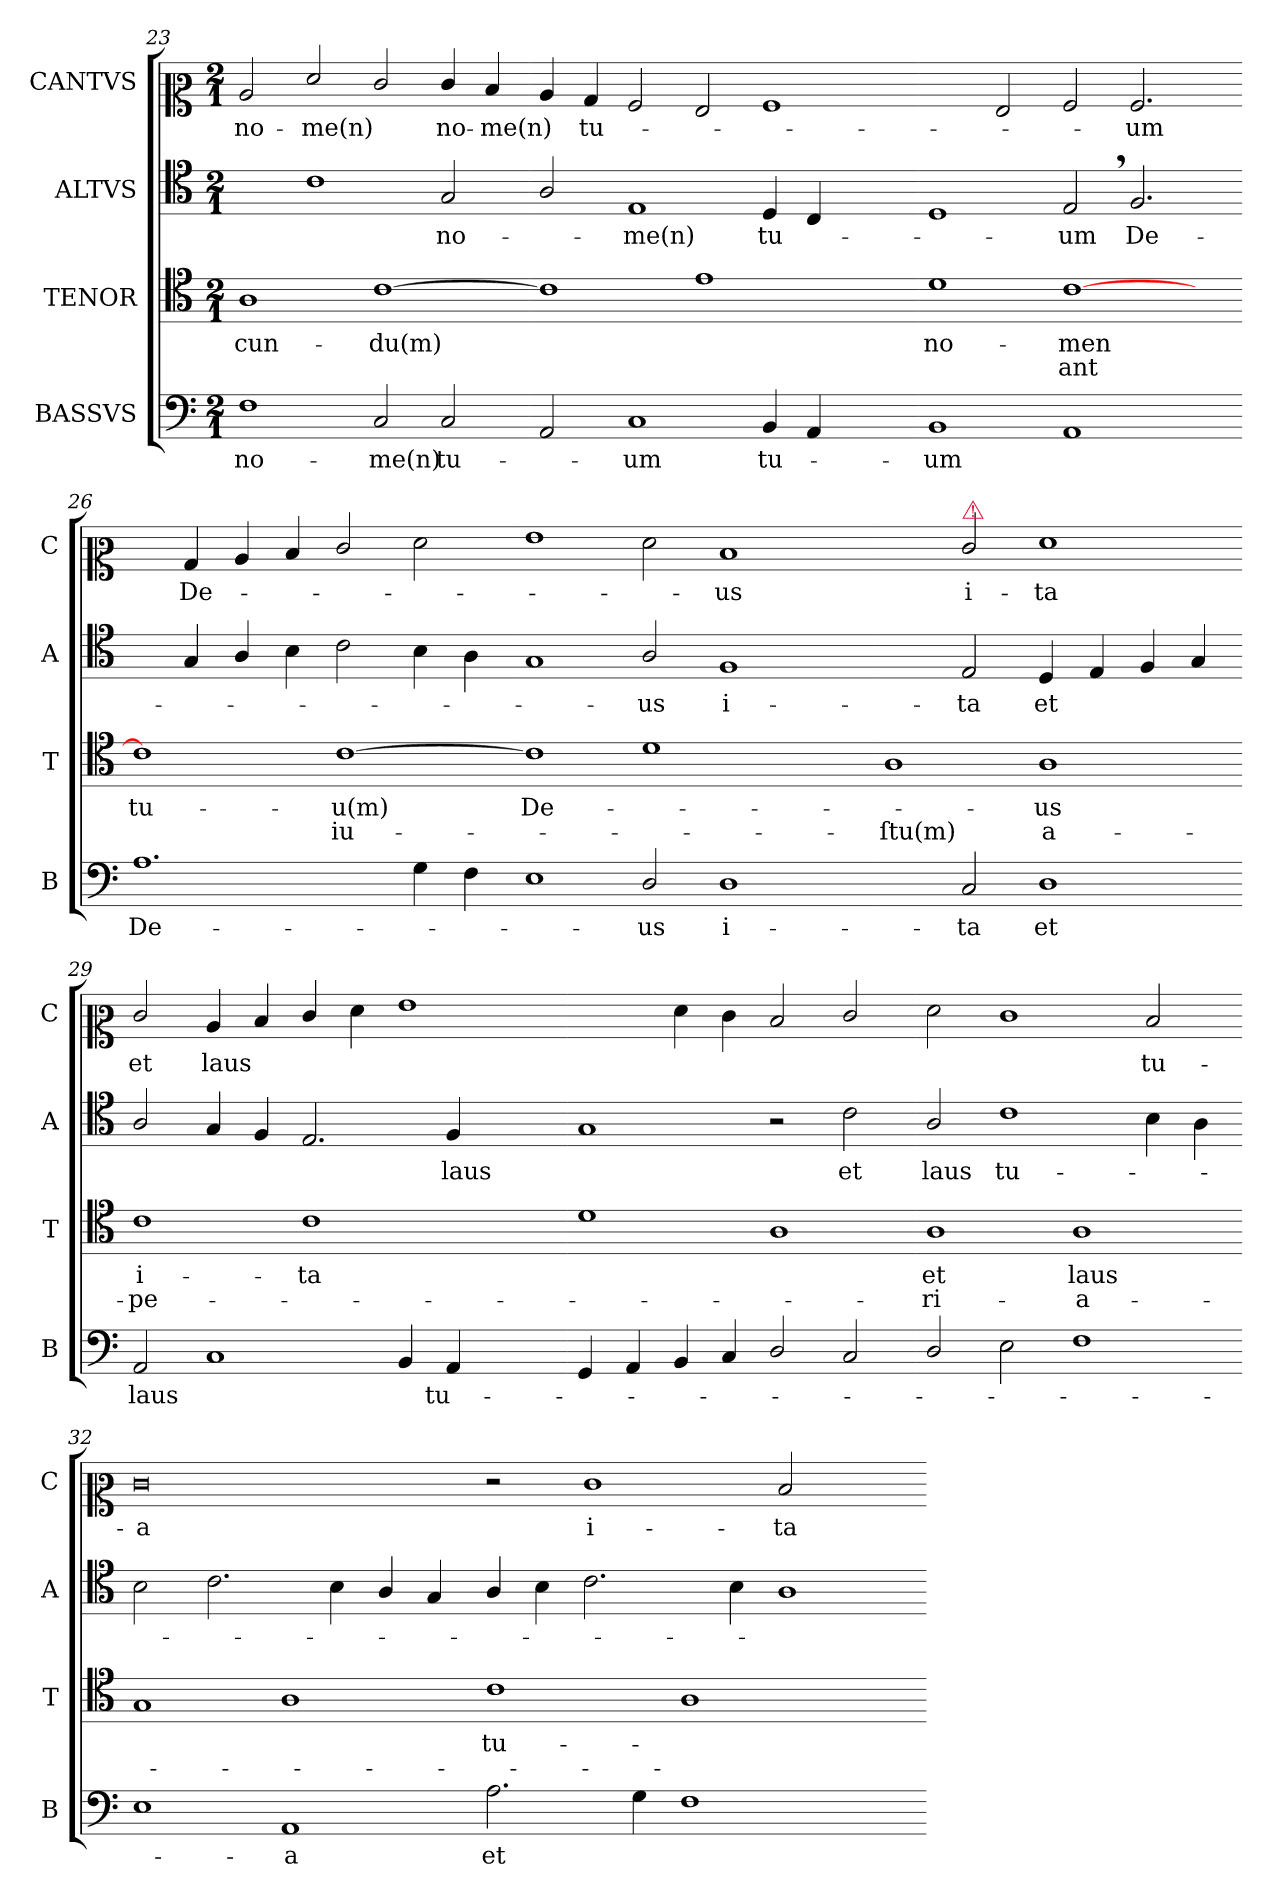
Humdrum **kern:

**kern	**text	**kern	**text	**text	**kern	**text	**kern	**text
*part4	*part4	*part3	*part3	*part3	*part2	*part2	*part1	*part1
*staff4	*staff4	*staff3	*staff3	*staff3	*staff2	*staff2	*staff1	*staff1
*I"BASSVS	*	*I"TENOR	*	*	*I"ALTVS	*	*I"CANTVS	*
*I'B	*	*I'T	*	*	*I'A	*	*I'C	*
*clefF4	*	*clefC4	*	*	*clefC4	*	*clefC2	*
*k[]	*	*k[]	*	*	*k[]	*	*k[]	*
*M2/1	*	*M2/1	*	*	*M2/1	*	*M2/1	*
=23	=23	=23	=23	=23	=23	=23	=23	=23
1F\	no-	1A\	-cun-	.	2ryy	.	2c/	no-
.	.	.	.	.	1c\	.	2f/	-me(n)
2C/	-me(n)	[1c\	-du(m)	.	.	.	2e/	.
!	!LO:LY:i	!	!	!	!	!	!	!
2C/	tu-	.	.	.	2G/	no-	4e/	no-
.	.	.	.	.	.	.	4d/	-me(n)
=24-	=24-	=24-	=24-	=24-	=24-	=24-	=24-	=24-
2AA/	.	1c\]	.	.	2A/	.	4c/	.
.	.	.	.	.	.	.	4B/	tu-
!	!LO:LY:i	!	!	!	!	!	!	!
1C/	-um	.	.	.	1E/	-me(n)	2A/	.
.	.	1e\	.	.	.	.	2G/	.
4BB/	tu-	.	.	.	4D/	tu-	1A/	.
4AA/	.	.	.	.	4C/	.	.	.
2ryy	.	2ryy	.	.	2ryy	.	.	.
=25-	=25-	=25-	=25-	=25-	=25-	=25-	=25-	=25-
1BB/	-um	1d\	no-	.	1D/	.	2ryy	.
.	.	.	.	.	.	.	2G/	.
1AA/	.	[1c\	-men	-ant	2E,/	-um	2A/	.
.	.	.	.	.	2.F/	De-	2.A/	-um
4ryy	.	4ryy	.	.	.	.	.	.
=26-	=26-	=26-	=26-	=26-	=26-	=26-	=26-	=26-
1.A\	De-	1c\]	tu-	.	4ryy	.	4ryy	.
.	.	.	.	.	4G/	.	4B/	De-
.	.	.	.	.	4A/	.	4c/	.
.	.	.	.	.	4B\	.	4d/	.
.	.	[1c\	-u(m)	iu-	2c\	.	2e/	.
4G\	.	.	.	.	4B\	.	2f\	.
4F\	.	.	.	.	4A\	.	.	.
=27-	=27-	=27-	=27-	=27-	=27-	=27-	=27-	=27-
1E\	.	1c\]	De-	.	1G/	.	1g\	.
2D/	-us	1d\	.	.	2A/	-us	2f\	.
1D\	i-	.	.	.	1F/	i-	1d/	-us
.	.	2ryy	.	.	.	.	.	.
=28-	=28-	=28-	=28-	=28-	=28-	=28-	=28-	=28-
2ryy	.	1A\	.	-ſtu(m)	2ryy	.	2ryy	.
!	!	!	!	!	!	!	!LO:TX:a:color=crimson:t=⚠	!
2C/	-ta	.	.	.	2E/	-ta	2e/	i-
1D\	et	1A\	-us	a-	4D/	et	1f\	-ta
.	.	.	.	.	4E/	.	.	.
.	.	.	.	.	4F/	.	.	.
.	.	.	.	.	4G/	.	.	.
=29-	=29-	=29-	=29-	=29-	=29-	=29-	=29-	=29-
2AA/	laus	1c\	i-	-pe-	2A/	.	2e/	et
1C/	.	.	.	.	4G/	.	4c/	laus
.	.	.	.	.	4F/	.	4d/	.
.	.	1c\	-ta	.	2.E/	.	4e/	.
.	.	.	.	.	.	.	4f\	.
4BB/	.	.	.	.	.	.	1g\	.
4AA/	tu-	.	.	.	4F/	laus	.	.
2ryy	.	2ryy	.	.	2ryy	.	.	.
=30-	=30-	=30-	=30-	=30-	=30-	=30-	=30-	=30-
4GG/	.	1d\	.	.	1G/	.	2ryy	.
4AA/	.	.	.	.	.	.	.	.
4BB/	.	.	.	.	.	.	4f\	.
4C/	.	.	.	.	.	.	4e\	.
2D/	.	1A\	.	.	2r	.	2d/	.
2C/	.	.	.	.	2c\	et	2e/	.
=31-	=31-	=31-	=31-	=31-	=31-	=31-	=31-	=31-
2D/	.	1A\	et	-ri-	2A/	laus	2f\	.
2E\	.	.	.	.	1c\	tu-	1e\	.
1F\	.	1A\	laus	-a-	.	.	.	.
.	.	.	.	.	4B\	.	2d/	tu-
.	.	.	.	.	4A\	.	.	.
=32-	=32-	=32-	=32-	=32-	=32-	=32-	=32-	=32-
1E\	.	1G/	.	.	2B\	.	0e\	-a
.	.	.	.	.	2.c\	.	.	.
1AA/	-a	1A\	.	.	.	.	.	.
.	.	.	.	.	4B\	.	.	.
.	.	.	.	.	4A/	.	.	.
.	.	.	.	.	4G/	.	.	.
=33-	=33-	=33-	=33-	=33-	=33-	=33-	=33-	=33-
2.A\	et	1c\	tu-	.	4A/	.	2r	.
.	.	.	.	.	4B\	.	.	.
.	.	.	.	.	2.c\	.	1e\	i-
4G\	.	.	.	.	.	.	.	.
1F\	.	1A\	.	.	.	.	.	.
.	.	.	.	.	4B\	.	.	.
.	.	.	.	.	1A\	.	2d/	-ta
2ryy	.	2ryy	.	.	.	.	2ryy	.
=-	=-	=-	=-	=-	=-	=-	=-	=-
*-	*-	*-	*-	*-	*-	*-	*-	*-
